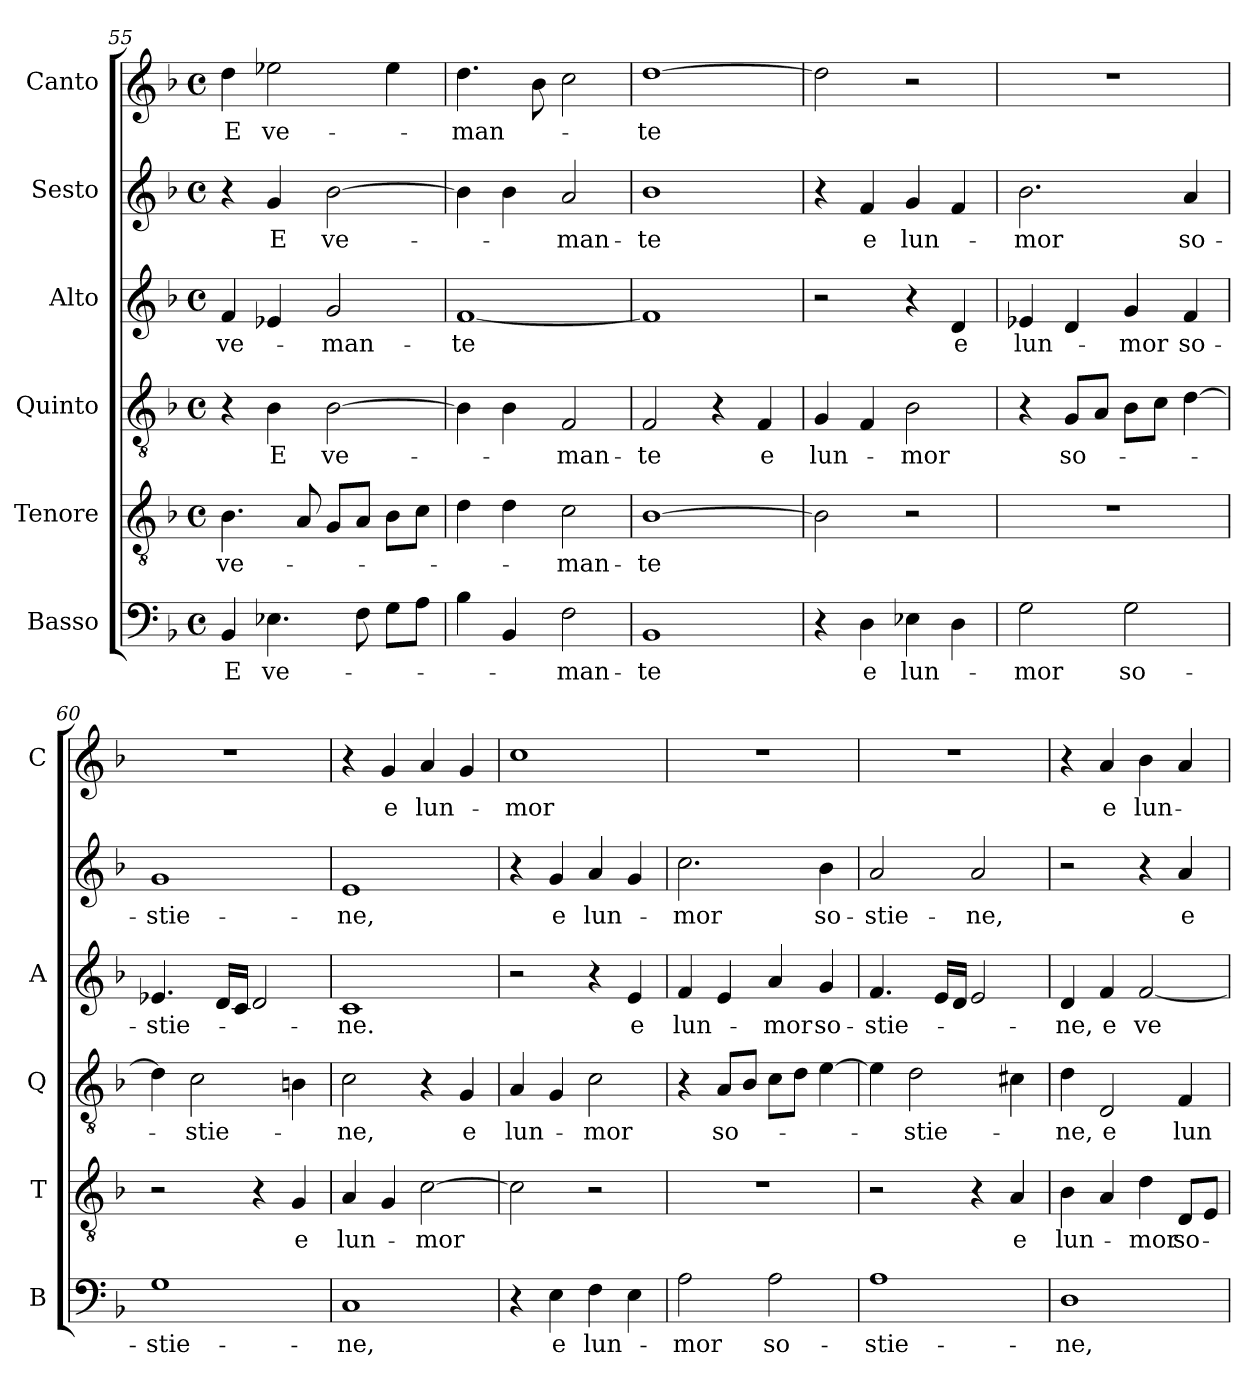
**kern	**text	**kern	**text	**kern	**text	**kern	**text	**kern	**text	**kern	**text
*part6	*part6	*part5	*part5	*part4	*part4	*part3	*part3	*part2	*part2	*part1	*part1
*staff6	*staff6	*staff5	*staff5	*staff4	*staff4	*staff3	*staff3	*staff2	*staff2	*staff1	*staff1
*I"Basso	*	*I"Tenore	*	*I"Quinto	*	*I"Alto	*	*I"Sesto	*	*I"Canto	*
*I'B	*	*I'T	*	*I'Q	*	*I'A	*	*	*	*I'C	*
*clefF4	*	*clefGv2	*	*clefGv2	*	*clefG2	*	*clefG2	*	*clefG2	*
*k[b-]	*	*k[b-]	*	*k[b-]	*	*k[b-]	*	*k[b-]	*	*k[b-]	*
*F:	*	*F:	*	*F:	*	*F:	*	*F:	*	*F:	*
*M4/4	*	*M4/4	*	*M4/4	*	*M4/4	*	*M4/4	*	*M4/4	*
*met(c)	*	*met(c)	*	*met(c)	*	*met(c)	*	*met(c)	*	*met(c)	*
=55	=55	=55	=55	=55	=55	=55	=55	=55	=55	=55	=55
!	!LO:LY:b	!	!LO:LY:b	!	!	!	!LO:LY:b	!	!	!	!LO:LY:b
4BB-/	E	4.B-\	ve-	4r	.	4f/	ve-	4r	.	4dd\	E
!	!LO:LY:b	!	!	!	!LO:LY:b	!	!	!	!LO:LY:b	!	!LO:LY:b
4.E-X\	ve-	.	.	4B-\	E	4e-X/	.	4g/	E	2ee-X\	ve-
.	.	8A/	.	.	.	.	.	.	.	.	.
!	!	!	!	!	!LO:LY:b	!	!LO:LY:b	!	!LO:LY:b	!	!
.	.	8G/L	.	[2B-\	ve-	2g/	-man-	[2b-\	ve-	.	.
8F\	.	8A/J	.	.	.	.	.	.	.	.	.
8G\L	.	8B-\L	.	.	.	.	.	.	.	4ee-\	.
8A\J	.	8c\J	.	.	.	.	.	.	.	.	.
=56	=56	=56	=56	=56	=56	=56	=56	=56	=56	=56	=56
!	!	!	!	!	!	!	!LO:LY:b	!	!	!	!LO:LY:b
4B-\	.	4d\	.	4B-\]	.	[1f	-te	4b-\]	.	4.dd\	-man-
4BB-/	.	4d\	.	4B-\	.	.	.	4b-\	.	.	.
.	.	.	.	.	.	.	.	.	.	8b-\	.
!	!LO:LY:b	!	!LO:LY:b	!	!LO:LY:b	!	!	!	!LO:LY:b	!	!
2F\	-man-	2c\	-man-	2F/	-man-	.	.	2a/	-man-	2cc\	.
=57	=57	=57	=57	=57	=57	=57	=57	=57	=57	=57	=57
!	!LO:LY:b	!	!LO:LY:b	!	!LO:LY:b	!	!	!	!LO:LY:b	!	!LO:LY:b
1BB-	-te	[1B-	-te	2F/	-te	1f]	.	1b-	-te	[1dd	-te
.	.	.	.	4r	.	.	.	.	.	.	.
!	!	!	!	!	!LO:LY:b	!	!	!	!	!	!
.	.	.	.	4F/	e	.	.	.	.	.	.
!!LO:LB:g=z
=58	=58	=58	=58	=58	=58	=58	=58	=58	=58	=58	=58
!	!	!	!	!	!LO:LY:b	!	!	!	!	!	!
4r	.	2B-\]	.	4G/	lun-	2r	.	4r	.	2dd\]	.
!	!LO:LY:b	!	!	!	!	!	!	!	!LO:LY:b	!	!
4D\	e	.	.	4F/	.	.	.	4f/	e	.	.
!	!LO:LY:b	!	!	!	!LO:LY:b	!	!	!	!LO:LY:b	!	!
4E-X\	lun-	2r	.	2B-\	-mor	4r	.	4g/	lun-	2r	.
!	!	!	!	!	!	!	!LO:LY:b	!	!	!	!
4D\	.	.	.	.	.	4d/	e	4f/	.	.	.
=59	=59	=59	=59	=59	=59	=59	=59	=59	=59	=59	=59
!	!LO:LY:b	!	!	!	!	!	!LO:LY:b	!	!LO:LY:b	!	!
2G\	-mor	1r	.	4r	.	4e-X/	lun-	2.b-\	-mor	1r	.
!	!	!	!	!	!LO:LY:b	!	!	!	!	!	!
.	.	.	.	8G/L	so-	4d/	.	.	.	.	.
.	.	.	.	8A/J	.	.	.	.	.	.	.
!	!LO:LY:b	!	!	!	!	!	!LO:LY:b	!	!	!	!
2G\	so-	.	.	8B-\L	.	4g/	-mor	.	.	.	.
.	.	.	.	8c\J	.	.	.	.	.	.	.
!	!	!	!	!	!	!	!LO:LY:b	!	!LO:LY:b	!	!
.	.	.	.	[4d\	.	4f/	so-	4a/	so-	.	.
=60	=60	=60	=60	=60	=60	=60	=60	=60	=60	=60	=60
!	!LO:LY:b	!	!	!	!	!	!LO:LY:b	!	!LO:LY:b	!	!
1G	-stie-	2r	.	4d\]	.	4.e-X/	-stie-	1g	-stie-	1r	.
!	!	!	!	!	!LO:LY:b	!	!	!	!	!	!
.	.	.	.	2c\	-stie-	.	.	.	.	.	.
.	.	.	.	.	.	16d/LL	.	.	.	.	.
.	.	.	.	.	.	16c/JJ	.	.	.	.	.
.	.	4r	.	.	.	2d/	.	.	.	.	.
!	!	!	!LO:LY:b	!	!	!	!	!	!	!	!
.	.	4G/	e	4Bn\	.	.	.	.	.	.	.
=61	=61	=61	=61	=61	=61	=61	=61	=61	=61	=61	=61
!	!LO:LY:b	!	!LO:LY:b	!	!LO:LY:b	!	!LO:LY:b	!	!LO:LY:b	!	!
1C	-ne,	4A/	lun-	2c\	-ne,	1c	-ne.	1e	-ne,	4r	.
!	!	!	!	!	!	!	!	!	!	!	!LO:LY:b
.	.	4G/	.	.	.	.	.	.	.	4g/	e
!	!	!	!LO:LY:b	!	!	!	!	!	!	!	!LO:LY:b
.	.	[2c\	-mor	4r	.	.	.	.	.	4a/	lun-
!	!	!	!	!	!LO:LY:b	!	!	!	!	!	!
.	.	.	.	4G/	e	.	.	.	.	4g/	.
=62	=62	=62	=62	=62	=62	=62	=62	=62	=62	=62	=62
!	!	!	!	!	!LO:LY:b	!	!	!	!	!	!LO:LY:b
4r	.	2c\]	.	4A/	lun-	2r	.	4r	.	1cc	-mor
!	!LO:LY:b	!	!	!	!	!	!	!	!LO:LY:b	!	!
4E\	e	.	.	4G/	.	.	.	4g/	e	.	.
!	!LO:LY:b	!	!	!	!LO:LY:b	!	!	!	!LO:LY:b	!	!
4F\	lun-	2r	.	2c\	-mor	4r	.	4a/	lun-	.	.
!	!	!	!	!	!	!	!LO:LY:b	!	!	!	!
4E\	.	.	.	.	.	4e/	e	4g/	.	.	.
!!LO:PB:g=z
=63	=63	=63	=63	=63	=63	=63	=63	=63	=63	=63	=63
!	!LO:LY:b	!	!	!	!	!	!LO:LY:b	!	!LO:LY:b	!	!
2A\	-mor	1r	.	4r	.	4f/	lun-	2.cc\	-mor	1r	.
!	!	!	!	!	!LO:LY:b	!	!	!	!	!	!
.	.	.	.	8A/L	so-	4e/	.	.	.	.	.
.	.	.	.	8B-/J	.	.	.	.	.	.	.
!	!LO:LY:b	!	!	!	!	!	!LO:LY:b	!	!	!	!
2A\	so-	.	.	8c\L	.	4a/	-mor	.	.	.	.
.	.	.	.	8d\J	.	.	.	.	.	.	.
!	!	!	!	!	!	!	!LO:LY:b	!	!LO:LY:b	!	!
.	.	.	.	[4e\	.	4g/	so-	4b-\	so-	.	.
=64	=64	=64	=64	=64	=64	=64	=64	=64	=64	=64	=64
!	!LO:LY:b	!	!	!	!	!	!LO:LY:b	!	!LO:LY:b	!	!
1A	-stie-	2r	.	4e\]	.	4.f/	-stie-	2a/	-stie-	1r	.
!	!	!	!	!	!LO:LY:b	!	!	!	!	!	!
.	.	.	.	2d\	-stie-	.	.	.	.	.	.
.	.	.	.	.	.	16e/LL	.	.	.	.	.
.	.	.	.	.	.	16d/JJ	.	.	.	.	.
!	!	!	!	!	!	!	!	!	!LO:LY:b	!	!
.	.	4r	.	.	.	2e/	.	2a/	-ne,	.	.
!	!	!	!LO:LY:b	!	!	!	!	!	!	!	!
.	.	4A/	e	4c#X\	.	.	.	.	.	.	.
=65	=65	=65	=65	=65	=65	=65	=65	=65	=65	=65	=65
!	!LO:LY:b	!	!LO:LY:b	!	!LO:LY:b	!	!LO:LY:b	!	!	!	!
1D	-ne,	4B-\	lun-	4d\	-ne,	4d/	-ne,	2r	.	4r	.
!	!	!	!	!	!LO:LY:b	!	!LO:LY:b	!	!	!	!LO:LY:b
.	.	4A/	.	2D/	e	4f/	e	.	.	4a/	e
!	!	!	!LO:LY:b	!	!	!	!LO:LY:b	!	!	!	!LO:LY:b
.	.	4d\	-mor	.	.	[2f/	ve-	4r	.	4b-\	lun-
!	!	!	!LO:LY:b	!	!LO:LY:b	!	!	!	!LO:LY:b	!	!
.	.	8D/L	so-	4F/	lun-	.	.	4a/	e	4a/	.
.	.	8E/J	.	.	.	.	.	.	.	.	.
=	=	=	=	=	=	=	=	=	=	=	=
*-	*-	*-	*-	*-	*-	*-	*-	*-	*-	*-	*-
